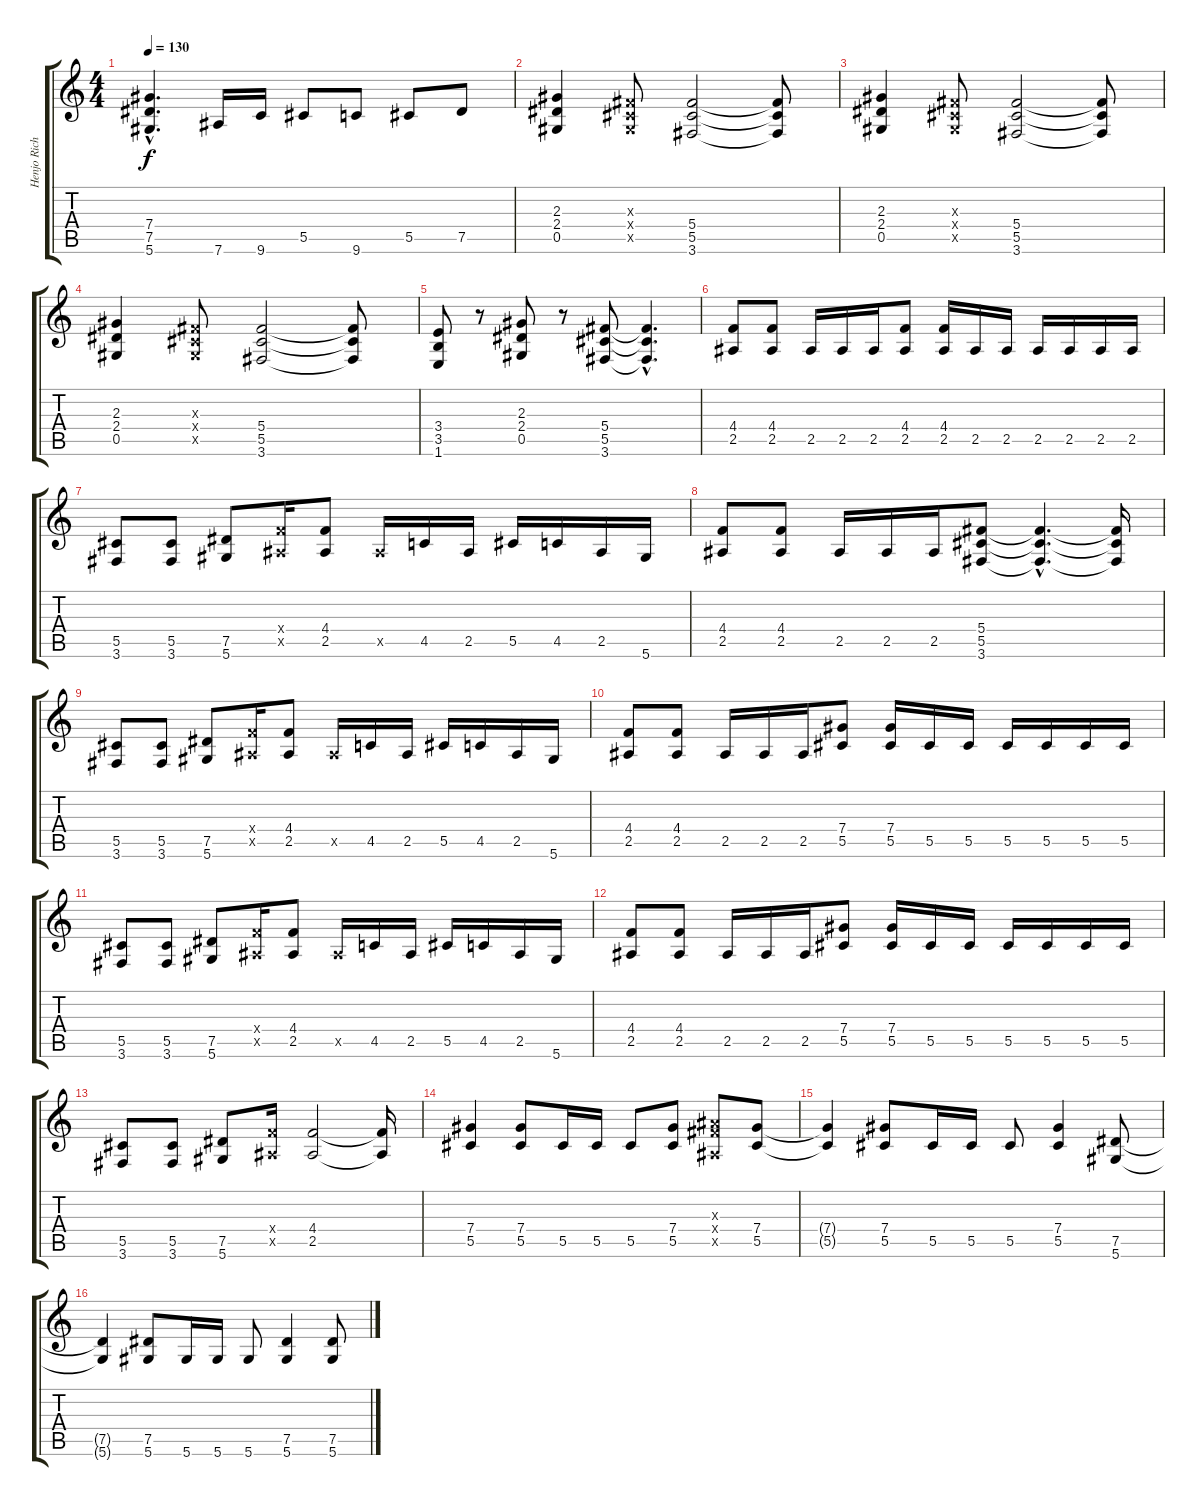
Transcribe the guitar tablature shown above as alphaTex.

\track ("Henjo Richter (guitar 2)" "Henjo Rich") {instrument distortionguitar}
\staff {score tabs}
\tuning (Eb4 Bb3 Gb3 Db3 Ab2 Eb2) {hide}
\ts (4 4)
\tempo 130
\clef g2
\ks c
(7.4{hac t} 7.5{hac t} 5.6{hac t}).4{d dy f} 7.6.16 9.6.16 5.5.8 9.6.8 5.5.8 7.5.8 |
(2.3 2.4 0.5).4 (0.3{x} 0.4{x} 0.5{x}).8 (5.4 5.5 3.6).2 (5.4{t} 5.5{t} 3.6{t}).8 |
(2.3 2.4 0.5).4 (0.3{x} 0.4{x} 0.5{x}).8 (5.4 5.5 3.6).2 (5.4{t} 5.5{t} 3.6{t}).8 |
(2.3 2.4 0.5).4 (0.3{x} 0.4{x} 0.5{x}).8 (5.4 5.5 3.6).2 (5.4{t} 5.5{t} 3.6{t}).8 |
(3.4 3.5 1.6).8 r.8 (2.3 2.4 0.5).8 r.8 (5.4 5.5 3.6).8 (5.4{hac t} 5.5{hac t} 3.6{hac t}).4{d} |
(4.4 2.5).8 (4.4 2.5).8 2.5.16 2.5.16 2.5.16 (4.4 2.5).8 (4.4 2.5).16 2.5.16 2.5.16 2.5.16 2.5.16 2.5.16 2.5.16 |
(5.5 3.6).8 (5.5 3.6).8 (7.5 5.6).8 (4.4{x} 2.5{x}).16 (4.4 2.5).8 2.5{x}.16 4.5.16 2.5.16 5.5.16 4.5.16 2.5.16 5.6.16 |
(4.4 2.5).8 (4.4 2.5).8 2.5.16 2.5.16 2.5.16 (5.4 5.5 3.6).8 (5.4{hac t} 5.5{hac t} 3.6{hac t}).4{d} (5.4{t} 5.5{t} 3.6{t}).16 |
(5.5 3.6).8 (5.5 3.6).8 (7.5 5.6).8 (4.4{x} 2.5{x}).16 (4.4 2.5).8 2.5{x}.16 4.5.16 2.5.16 5.5.16 4.5.16 2.5.16 5.6.16 |
(4.4 2.5).8 (4.4 2.5).8 2.5.16 2.5.16 2.5.16 (7.4 5.5).8 (7.4 5.5).16 5.5.16 5.5.16 5.5.16 5.5.16 5.5.16 5.5.16 |
(5.5 3.6).8 (5.5 3.6).8 (7.5 5.6).8 (4.4{x} 2.5{x}).16 (4.4 2.5).8 2.5{x}.16 4.5.16 2.5.16 5.5.16 4.5.16 2.5.16 5.6.16 |
(4.4 2.5).8 (4.4 2.5).8 2.5.16 2.5.16 2.5.16 (7.4 5.5).8 (7.4 5.5).16 5.5.16 5.5.16 5.5.16 5.5.16 5.5.16 5.5.16 |
(5.5 3.6).8 (5.5 3.6).8 (7.5 5.6).8 (4.4{x} 2.5{x}).16 (4.4 2.5).2 (4.4{t} 2.5{t}).16 |
(7.4 5.5).4 (7.4 5.5).8 5.5.16 5.5.16 5.5.8 (7.4 5.5).8 (4.3{x} 5.4{x} 2.5{x}).8 (7.4 5.5).8 |
(7.4{t} 5.5{t}).4 (7.4 5.5).8 5.5.16 5.5.16 5.5.8 (7.4 5.5).4 (7.5 5.6).8 |
(7.5{t} 5.6{t}).4 (7.5 5.6).8 5.6.16 5.6.16 5.6.8 (7.5 5.6).4 (7.5 5.6).8
